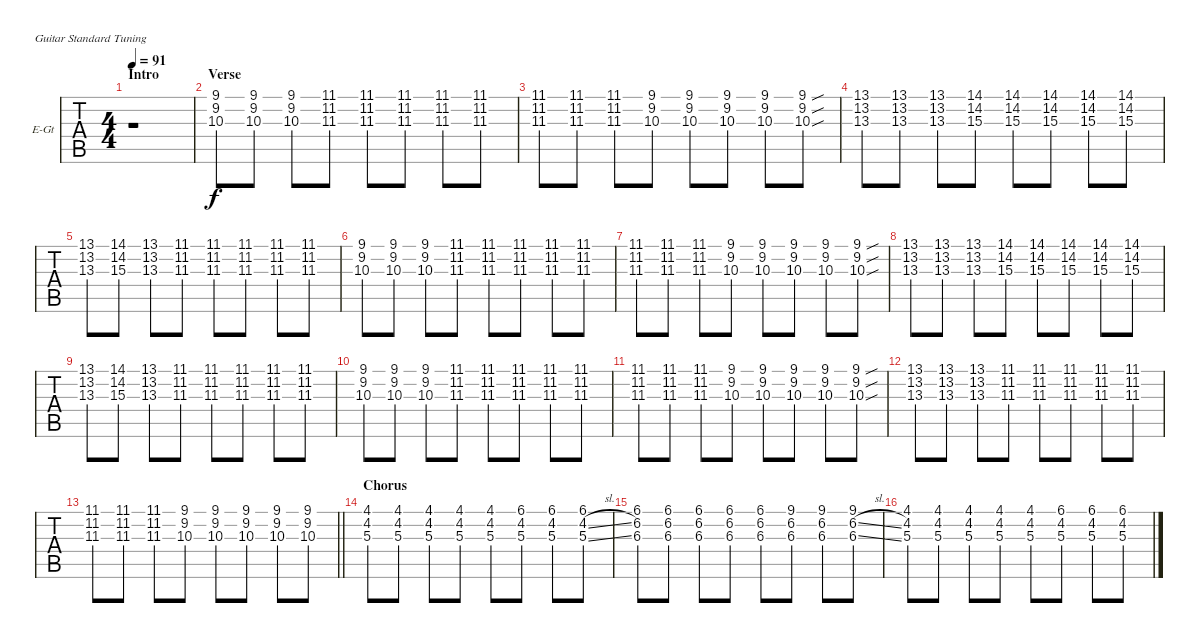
\bracketExtendMode groupsimilarinstruments
\firstSystemTrackNameOrientation horizontal
\otherSystemsTrackNameOrientation horizontal
\track ("Albert" "E-Gt") {instrument electricguitarjazz}
\staff {tabs}
\tuning (E4 B3 G3 D3 A2 E2)
\ts (4 4)
\section ("" "Intro")
\tempo 91
\clef g2
\ks c
r.1{dy f instrument electricguitarjazz} |
\section ("" "Verse")
(9.1 9.2 10.3).8 (9.1 9.2 10.3).8 (9.1 9.2 10.3).8 (11.1 11.2 11.3).8 (11.1 11.2 11.3).8 (11.1 11.2 11.3).8 (11.1 11.2 11.3).8 (11.1 11.2 11.3).8 |
(11.1 11.2 11.3).8 (11.1 11.2 11.3).8 (11.1 11.2 11.3).8 (9.1 9.2 10.3).8 (9.1 9.2 10.3).8 (9.1 9.2 10.3).8 (9.1 9.2 10.3).8 (9.1{sou} 9.2{sou} 10.3{sou}).8 |
(13.1 13.2 13.3).8 (13.1 13.2 13.3).8 (13.1 13.2 13.3).8 (14.1 14.2 15.3).8 (14.1 14.2 15.3).8 (14.1 14.2 15.3).8 (14.1 14.2 15.3).8 (14.1 14.2 15.3).8 |
(13.1 13.2 13.3).8 (14.1 14.2 15.3).8 (13.1 13.2 13.3).8 (11.1 11.2 11.3).8 (11.1 11.2 11.3).8 (11.1 11.2 11.3).8 (11.1 11.2 11.3).8 (11.1 11.2 11.3).8 |
(9.1 9.2 10.3).8 (9.1 9.2 10.3).8 (9.1 9.2 10.3).8 (11.1 11.2 11.3).8 (11.1 11.2 11.3).8 (11.1 11.2 11.3).8 (11.1 11.2 11.3).8 (11.1 11.2 11.3).8 |
(11.1 11.2 11.3).8 (11.1 11.2 11.3).8 (11.1 11.2 11.3).8 (9.1 9.2 10.3).8 (9.1 9.2 10.3).8 (9.1 9.2 10.3).8 (9.1 9.2 10.3).8 (9.1{sou} 9.2{sou} 10.3{sou}).8 |
(13.1 13.2 13.3).8 (13.1 13.2 13.3).8 (13.1 13.2 13.3).8 (14.1 14.2 15.3).8 (14.1 14.2 15.3).8 (14.1 14.2 15.3).8 (14.1 14.2 15.3).8 (14.1 14.2 15.3).8 |
(13.1 13.2 13.3).8 (14.1 14.2 15.3).8 (13.1 13.2 13.3).8 (11.1 11.2 11.3).8 (11.1 11.2 11.3).8 (11.1 11.2 11.3).8 (11.1 11.2 11.3).8 (11.1 11.2 11.3).8 |
(9.1 9.2 10.3).8 (9.1 9.2 10.3).8 (9.1 9.2 10.3).8 (11.1 11.2 11.3).8 (11.1 11.2 11.3).8 (11.1 11.2 11.3).8 (11.1 11.2 11.3).8 (11.1 11.2 11.3).8 |
(11.1 11.2 11.3).8 (11.1 11.2 11.3).8 (11.1 11.2 11.3).8 (9.1 9.2 10.3).8 (9.1 9.2 10.3).8 (9.1 9.2 10.3).8 (9.1 9.2 10.3).8 (9.1{sou} 9.2{sou} 10.3{sou}).8 |
(13.1 13.2 13.3).8 (13.1 13.2 13.3).8 (13.1 13.2 13.3).8 (11.1 11.2 11.3).8 (11.1 11.2 11.3).8 (11.1 11.2 11.3).8 (11.1 11.2 11.3).8 (11.1 11.2 11.3).8 |
\barLineRight lightlight
(11.1 11.2 11.3).8 (11.1 11.2 11.3).8 (11.1 11.2 11.3).8 (9.1 9.2 10.3).8 (9.1 9.2 10.3).8 (9.1 9.2 10.3).8 (9.1 9.2 10.3).8 (9.1 9.2 10.3).8 |
\section ("" "Chorus")
(4.1 4.2 5.3).8 (4.1 4.2 5.3).8 (4.1 4.2 5.3).8 (4.1 4.2 5.3).8 (4.1 4.2 5.3).8 (6.1 4.2 5.3).8 (6.1 4.2 5.3).8 (6.1 4.2{sl} 5.3{sl}).8 |
(6.1 6.2 6.3).8 (6.1 6.2 6.3).8 (6.1 6.2 6.3).8 (6.1 6.2 6.3).8 (6.1 6.2 6.3).8 (9.1 6.2 6.3).8 (9.1 6.2 6.3).8 (9.1 6.2{sl} 6.3{sl}).8 |
(4.1 4.2 5.3).8 (4.1 4.2 5.3).8 (4.1 4.2 5.3).8 (4.1 4.2 5.3).8 (4.1 4.2 5.3).8 (6.1 4.2 5.3).8 (6.1 4.2 5.3).8 (6.1 4.2{sl} 5.3{sl}).8
